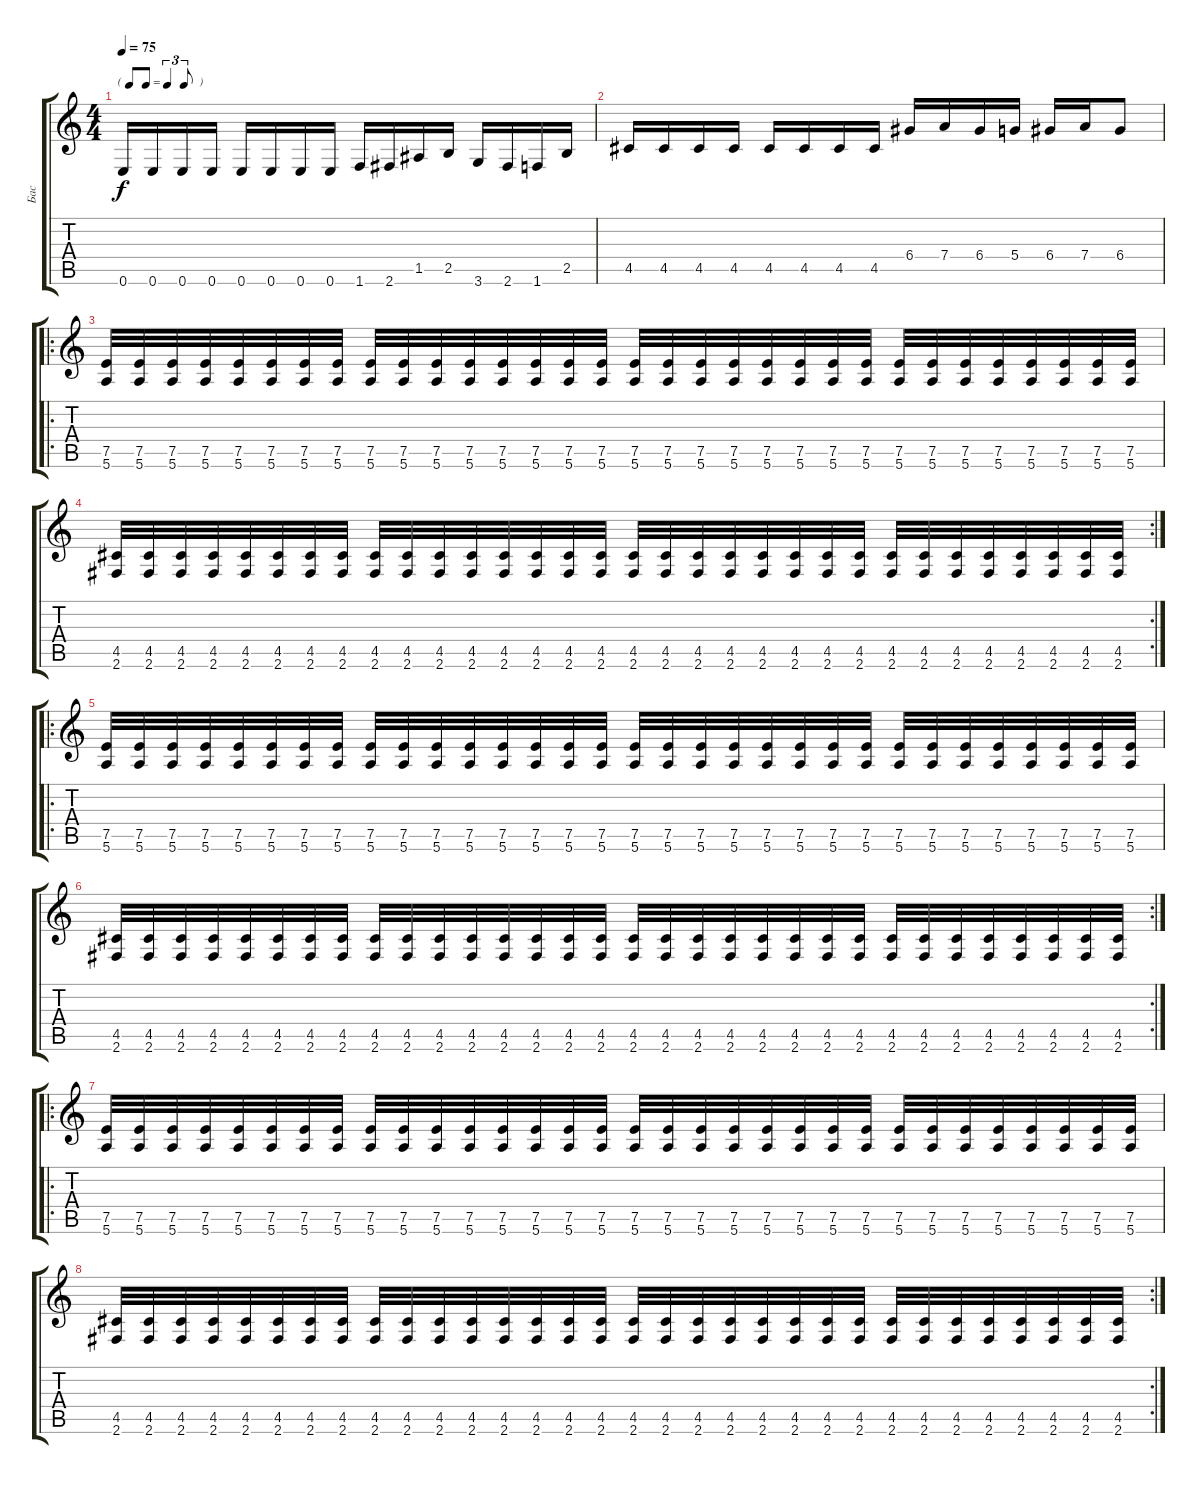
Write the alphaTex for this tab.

\track ("Бас" "Бас") {instrument electricbasspick}
\staff {score tabs}
\tuning (E4 B3 G3 D3 A2 E2) {hide}
\ts (4 4)
\tf triplet8th
\tempo 75
\clef g2
\ks c
0.6.16{dy f} 0.6.16 0.6.16 0.6.16 0.6.16 0.6.16 0.6.16 0.6.16 1.6.16 2.6.16 1.5.16 2.5.16 3.6.16 2.6.16 1.6.16 2.5.16 |
4.5.16 4.5.16 4.5.16 4.5.16 4.5.16 4.5.16 4.5.16 4.5.16 6.4.16 7.4.16 6.4.16 5.4.16 6.4.16 7.4.16 6.4.8 |
\ro
(7.5 5.6).32 (7.5 5.6).32 (7.5 5.6).32 (7.5 5.6).32 (7.5 5.6).32 (7.5 5.6).32 (7.5 5.6).32 (7.5 5.6).32 (7.5 5.6).32 (7.5 5.6).32 (7.5 5.6).32 (7.5 5.6).32 (7.5 5.6).32 (7.5 5.6).32 (7.5 5.6).32 (7.5 5.6).32 (7.5 5.6).32 (7.5 5.6).32 (7.5 5.6).32 (7.5 5.6).32 (7.5 5.6).32 (7.5 5.6).32 (7.5 5.6).32 (7.5 5.6).32 (7.5 5.6).32 (7.5 5.6).32 (7.5 5.6).32 (7.5 5.6).32 (7.5 5.6).32 (7.5 5.6).32 (7.5 5.6).32 (7.5 5.6).32 |
\rc 2
(4.5 2.6).32 (4.5 2.6).32 (4.5 2.6).32 (4.5 2.6).32 (4.5 2.6).32 (4.5 2.6).32 (4.5 2.6).32 (4.5 2.6).32 (4.5 2.6).32 (4.5 2.6).32 (4.5 2.6).32 (4.5 2.6).32 (4.5 2.6).32 (4.5 2.6).32 (4.5 2.6).32 (4.5 2.6).32 (4.5 2.6).32 (4.5 2.6).32 (4.5 2.6).32 (4.5 2.6).32 (4.5 2.6).32 (4.5 2.6).32 (4.5 2.6).32 (4.5 2.6).32 (4.5 2.6).32 (4.5 2.6).32 (4.5 2.6).32 (4.5 2.6).32 (4.5 2.6).32 (4.5 2.6).32 (4.5 2.6).32 (4.5 2.6).32 |
\ro
(7.5 5.6).32 (7.5 5.6).32 (7.5 5.6).32 (7.5 5.6).32 (7.5 5.6).32 (7.5 5.6).32 (7.5 5.6).32 (7.5 5.6).32 (7.5 5.6).32 (7.5 5.6).32 (7.5 5.6).32 (7.5 5.6).32 (7.5 5.6).32 (7.5 5.6).32 (7.5 5.6).32 (7.5 5.6).32 (7.5 5.6).32 (7.5 5.6).32 (7.5 5.6).32 (7.5 5.6).32 (7.5 5.6).32 (7.5 5.6).32 (7.5 5.6).32 (7.5 5.6).32 (7.5 5.6).32 (7.5 5.6).32 (7.5 5.6).32 (7.5 5.6).32 (7.5 5.6).32 (7.5 5.6).32 (7.5 5.6).32 (7.5 5.6).32 |
\rc 2
(4.5 2.6).32 (4.5 2.6).32 (4.5 2.6).32 (4.5 2.6).32 (4.5 2.6).32 (4.5 2.6).32 (4.5 2.6).32 (4.5 2.6).32 (4.5 2.6).32 (4.5 2.6).32 (4.5 2.6).32 (4.5 2.6).32 (4.5 2.6).32 (4.5 2.6).32 (4.5 2.6).32 (4.5 2.6).32 (4.5 2.6).32 (4.5 2.6).32 (4.5 2.6).32 (4.5 2.6).32 (4.5 2.6).32 (4.5 2.6).32 (4.5 2.6).32 (4.5 2.6).32 (4.5 2.6).32 (4.5 2.6).32 (4.5 2.6).32 (4.5 2.6).32 (4.5 2.6).32 (4.5 2.6).32 (4.5 2.6).32 (4.5 2.6).32 |
\ro
(7.5 5.6).32 (7.5 5.6).32 (7.5 5.6).32 (7.5 5.6).32 (7.5 5.6).32 (7.5 5.6).32 (7.5 5.6).32 (7.5 5.6).32 (7.5 5.6).32 (7.5 5.6).32 (7.5 5.6).32 (7.5 5.6).32 (7.5 5.6).32 (7.5 5.6).32 (7.5 5.6).32 (7.5 5.6).32 (7.5 5.6).32 (7.5 5.6).32 (7.5 5.6).32 (7.5 5.6).32 (7.5 5.6).32 (7.5 5.6).32 (7.5 5.6).32 (7.5 5.6).32 (7.5 5.6).32 (7.5 5.6).32 (7.5 5.6).32 (7.5 5.6).32 (7.5 5.6).32 (7.5 5.6).32 (7.5 5.6).32 (7.5 5.6).32 |
\rc 2
(4.5 2.6).32 (4.5 2.6).32 (4.5 2.6).32 (4.5 2.6).32 (4.5 2.6).32 (4.5 2.6).32 (4.5 2.6).32 (4.5 2.6).32 (4.5 2.6).32 (4.5 2.6).32 (4.5 2.6).32 (4.5 2.6).32 (4.5 2.6).32 (4.5 2.6).32 (4.5 2.6).32 (4.5 2.6).32 (4.5 2.6).32 (4.5 2.6).32 (4.5 2.6).32 (4.5 2.6).32 (4.5 2.6).32 (4.5 2.6).32 (4.5 2.6).32 (4.5 2.6).32 (4.5 2.6).32 (4.5 2.6).32 (4.5 2.6).32 (4.5 2.6).32 (4.5 2.6).32 (4.5 2.6).32 (4.5 2.6).32 (4.5 2.6).32
